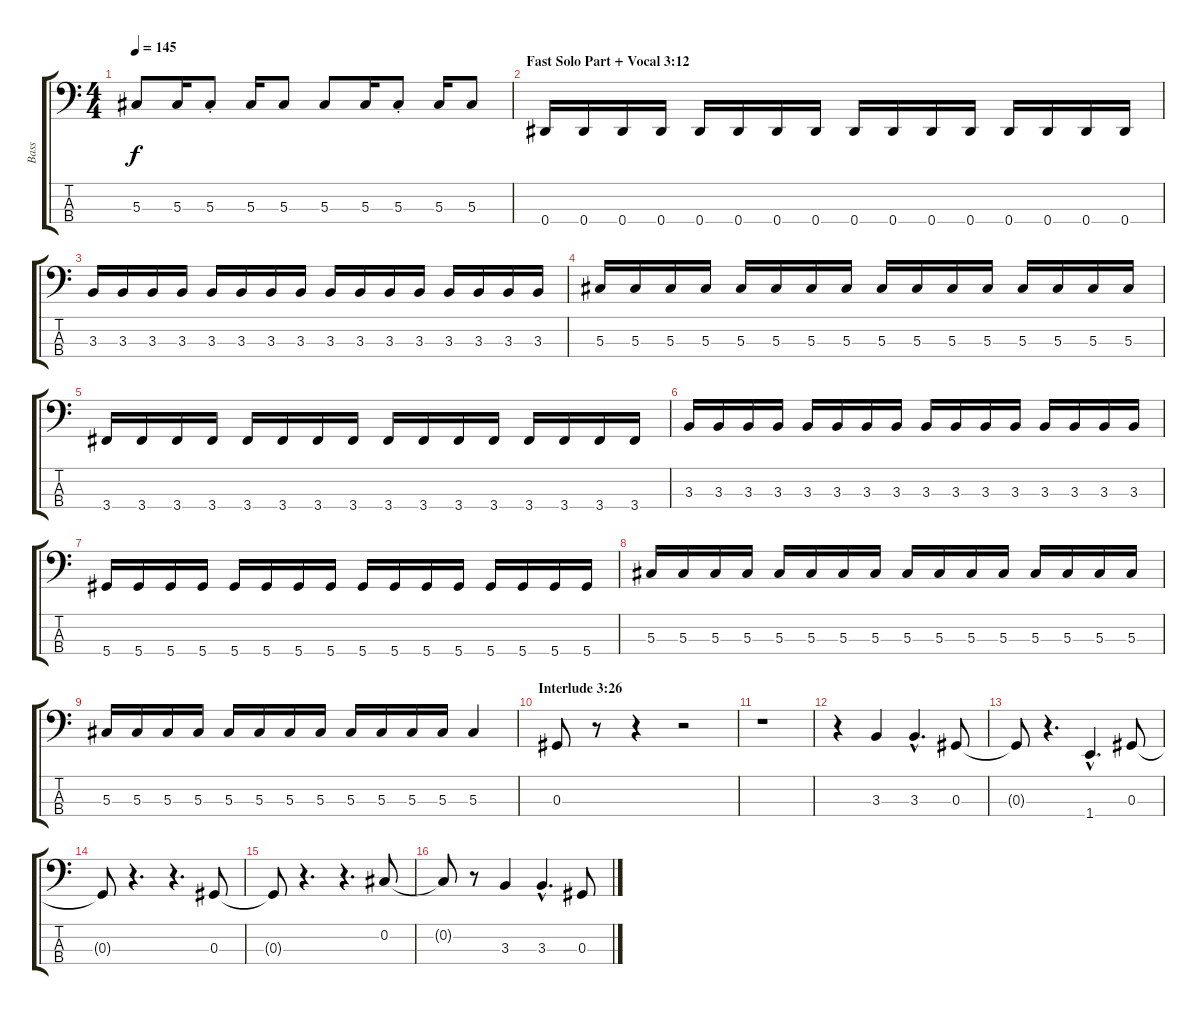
\track ("Bass" "Bass") {instrument electricbasspick}
\staff {score tabs}
\tuning (Gb2 Db2 Ab1 Eb1) {hide}
\ts (4 4)
\tempo 145
\clef f4
\ks c
5.3.8{dy f} 5.3.16 5.3{st}.8 5.3.16 5.3.8 5.3.8 5.3.16 5.3{st}.8 5.3.16 5.3.8 |
\section ("" "Fast Solo Part + Vocal 3:12")
0.4.16 0.4.16 0.4.16 0.4.16 0.4.16 0.4.16 0.4.16 0.4.16 0.4.16 0.4.16 0.4.16 0.4.16 0.4.16 0.4.16 0.4.16 0.4.16 |
3.3.16 3.3.16 3.3.16 3.3.16 3.3.16 3.3.16 3.3.16 3.3.16 3.3.16 3.3.16 3.3.16 3.3.16 3.3.16 3.3.16 3.3.16 3.3.16 |
5.3.16 5.3.16 5.3.16 5.3.16 5.3.16 5.3.16 5.3.16 5.3.16 5.3.16 5.3.16 5.3.16 5.3.16 5.3.16 5.3.16 5.3.16 5.3.16 |
3.4.16 3.4.16 3.4.16 3.4.16 3.4.16 3.4.16 3.4.16 3.4.16 3.4.16 3.4.16 3.4.16 3.4.16 3.4.16 3.4.16 3.4.16 3.4.16 |
3.3.16 3.3.16 3.3.16 3.3.16 3.3.16 3.3.16 3.3.16 3.3.16 3.3.16 3.3.16 3.3.16 3.3.16 3.3.16 3.3.16 3.3.16 3.3.16 |
5.4.16 5.4.16 5.4.16 5.4.16 5.4.16 5.4.16 5.4.16 5.4.16 5.4.16 5.4.16 5.4.16 5.4.16 5.4.16 5.4.16 5.4.16 5.4.16 |
5.3.16 5.3.16 5.3.16 5.3.16 5.3.16 5.3.16 5.3.16 5.3.16 5.3.16 5.3.16 5.3.16 5.3.16 5.3.16 5.3.16 5.3.16 5.3.16 |
5.3.16 5.3.16 5.3.16 5.3.16 5.3.16 5.3.16 5.3.16 5.3.16 5.3.16 5.3.16 5.3.16 5.3.16 5.3.4 |
\section ("" "Interlude 3:26")
0.3.8 r.8 r.4 r.2 |
r.1 |
r.4 3.3.4 3.3{hac}.4{d} 0.3.8 |
0.3{t}.8 r.4{d} 1.4{hac}.4{d} 0.3.8 |
0.3{t}.8 r.4{d} r.4{d} 0.3.8 |
0.3{t}.8 r.4{d} r.4{d} 0.2.8 |
0.2{t}.8 r.8 3.3.4 3.3{hac}.4{d} 0.3.8
